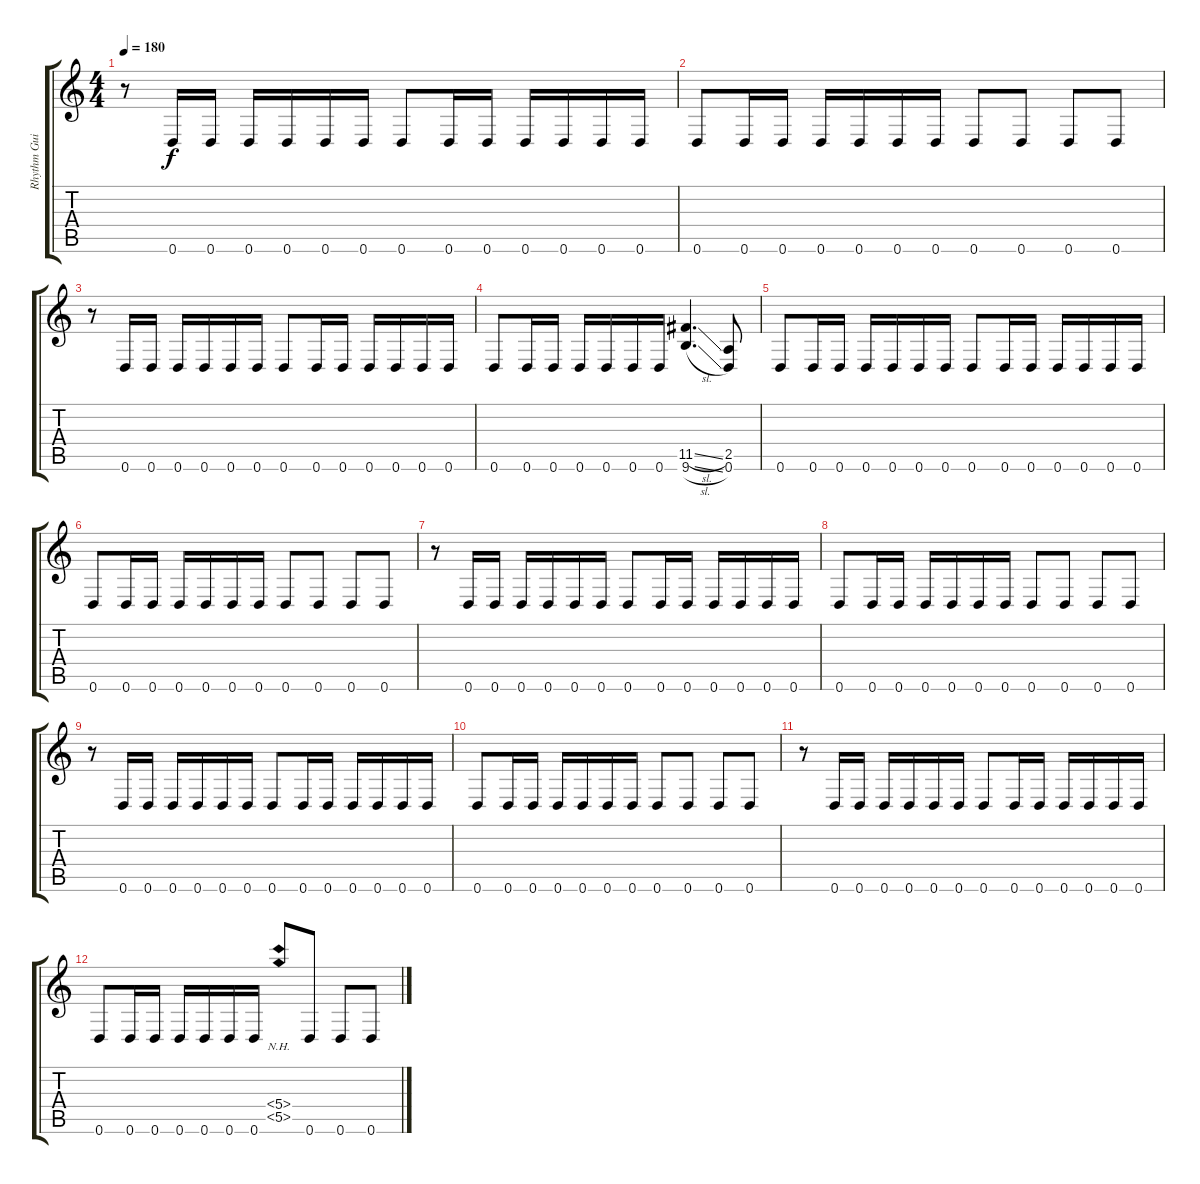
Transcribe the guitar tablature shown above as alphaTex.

\track ("Rhythm Guitar" "Rhythm Gui") {instrument distortionguitar}
\staff {score tabs}
\tuning (D4 A3 F3 C3 G2 D2) {hide}
\ts (4 4)
\tempo 180
\clef g2
\ks c
r.8{dy f} 0.6.16 0.6.16 0.6.16 0.6.16 0.6.16 0.6.16 0.6.8 0.6.16 0.6.16 0.6.16 0.6.16 0.6.16 0.6.16 |
0.6.8 0.6.16 0.6.16 0.6.16 0.6.16 0.6.16 0.6.16 0.6.8 0.6.8 0.6.8 0.6.8 |
r.8 0.6.16 0.6.16 0.6.16 0.6.16 0.6.16 0.6.16 0.6.8 0.6.16 0.6.16 0.6.16 0.6.16 0.6.16 0.6.16 |
0.6.8 0.6.16 0.6.16 0.6.16 0.6.16 0.6.16 0.6.16 (11.5{sl} 9.6{sl}).4{d} (2.5 0.6).8 |
0.6.8 0.6.16 0.6.16 0.6.16 0.6.16 0.6.16 0.6.16 0.6.8 0.6.16 0.6.16 0.6.16 0.6.16 0.6.16 0.6.16 |
0.6.8 0.6.16 0.6.16 0.6.16 0.6.16 0.6.16 0.6.16 0.6.8 0.6.8 0.6.8 0.6.8 |
r.8 0.6.16 0.6.16 0.6.16 0.6.16 0.6.16 0.6.16 0.6.8 0.6.16 0.6.16 0.6.16 0.6.16 0.6.16 0.6.16 |
0.6.8 0.6.16 0.6.16 0.6.16 0.6.16 0.6.16 0.6.16 0.6.8 0.6.8 0.6.8 0.6.8 |
r.8 0.6.16 0.6.16 0.6.16 0.6.16 0.6.16 0.6.16 0.6.8 0.6.16 0.6.16 0.6.16 0.6.16 0.6.16 0.6.16 |
0.6.8 0.6.16 0.6.16 0.6.16 0.6.16 0.6.16 0.6.16 0.6.8 0.6.8 0.6.8 0.6.8 |
r.8 0.6.16 0.6.16 0.6.16 0.6.16 0.6.16 0.6.16 0.6.8 0.6.16 0.6.16 0.6.16 0.6.16 0.6.16 0.6.16 |
0.6.8 0.6.16 0.6.16 0.6.16 0.6.16 0.6.16 0.6.16 (5.4{nh} 5.5{nh}).8 0.6.8 0.6.8 0.6.8
